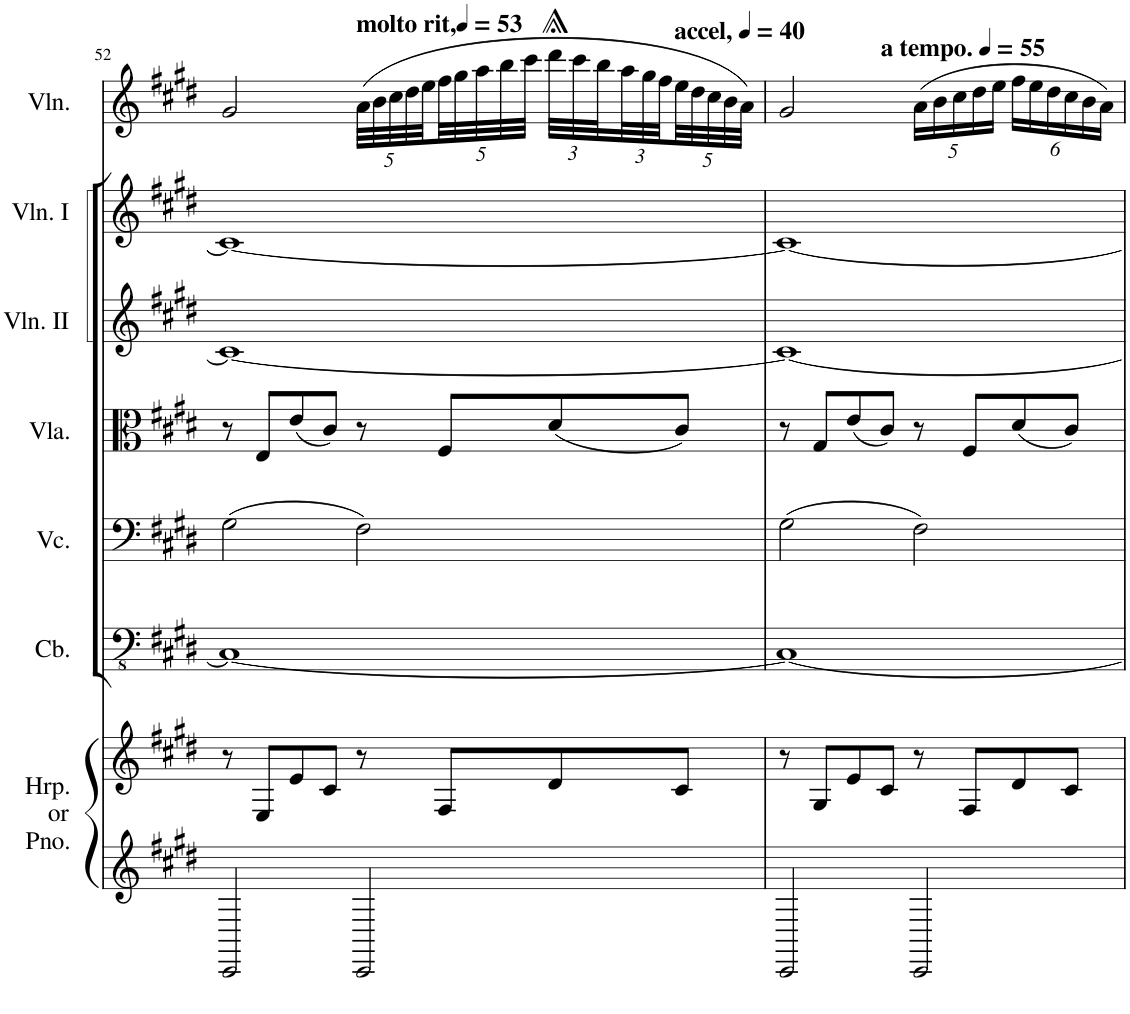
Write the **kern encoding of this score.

**kern	**kern	**kern	**kern	**kern	**kern	**kern	**kern
*part7	*part7	*part6	*part5	*part4	*part3	*part2	*part1
*staff8	*staff7	*staff6	*staff5	*staff4	*staff3	*staff2	*staff1
*I"Harp or Piano	*	*I"Contrabass	*I"Violoncello	*I"Viola	*I"Violin II	*I"Violin I	*I"Violin
*I'Hrp. or Pno.	*	*I'Cb.	*I'Vc.	*I'Vla.	*I'Vln. II	*I'Vln. I	*I'Vln.
!!LO:PB:g=z
*clefG2	*clefG2	*clefFv4	*clefF4	*clefC3	*clefG2	*clefG2	*clefG2
*k[f#c#g#d#]	*k[f#c#g#d#]	*k[f#c#g#d#]	*k[f#c#g#d#]	*k[f#c#g#d#]	*k[f#c#g#d#]	*k[f#c#g#d#]	*k[f#c#g#d#]
*M4/4	*M4/4	*M4/4	*M4/4	*M4/4	*M4/4	*M4/4	*M4/4
=52	=52	=52	=52	=52	=52	=52	=52
2CC#/	8r	1CC#_	(2G#\	8r	1c#_	1c#_	2g#/
.	8E/L	.	.	8E/L	.	.	.
.	8e/	.	.	(8e/	.	.	.
.	8c#/J	.	.	8c#/J)	.	.	.
*	*	*	*	*	*	*	*Xbrackettup
*	*	*	*	*	*	*	*MM53
!	!	!	!	!	!	!	!LO:TX:a:B:t=molto rit,
2CC#/	8r	.	2F#\)	8r	.	.	(40a\LLL
.	.	.	.	.	.	.	40b\
.	.	.	.	.	.	.	40cc#\
.	.	.	.	.	.	.	40dd#\
.	.	.	.	.	.	.	40ee\
.	8F#/L	.	.	8F#/L	.	.	40ff#\
.	.	.	.	.	.	.	40gg#\
.	.	.	.	.	.	.	40aa\
.	.	.	.	.	.	.	40bb\
.	.	.	.	.	.	.	40ccc#\JJJ
.	8d#/	.	.	(8d#/	.	.	48ddd#;<\LLL
.	.	.	.	.	.	.	48ccc#\
.	.	.	.	.	.	.	48bb\
.	.	.	.	.	.	.	48aa\
.	.	.	.	.	.	.	48gg#\
.	.	.	.	.	.	.	48ff#\
*	*	*	*	*	*	*	*MM40
!	!	!	!	!	!	!	!LO:TX:a:B:t=accel,
.	8c#/J	.	.	8c#/J)	.	.	40ee\
.	.	.	.	.	.	.	40dd#\
.	.	.	.	.	.	.	40cc#\
.	.	.	.	.	.	.	40b\
.	.	.	.	.	.	.	40a\JJJ)
=53	=53	=53	=53	=53	=53	=53	=53
*	*	*	*	*	*	*	*^
2CC#/	8r	1CC#_	(2G#\	8r	1c#_	1c#_	2g#/	4.ryy
.	8G#/L	.	.	8G#/L	.	.	.	.
.	8e/	.	.	(8e/	.	.	.	.
*	*	*	*	*	*	*	*MM55	*
!	!	!	!	!	!	!	!	!LO:TX:a:B:t=a tempo.
.	8c#/J	.	.	8c#/J)	.	.	.	2ryy
2CC#/	8r	.	2F#\)	8r	.	.	(20a\LL	.
.	.	.	.	.	.	.	20b\	.
.	.	.	.	.	.	.	20cc#\	.
.	8F#/L	.	.	8F#/L	.	.	.	.
.	.	.	.	.	.	.	20dd#\	.
.	.	.	.	.	.	.	20ee\JJ	.
.	8d#/	.	.	(8d#/	.	.	24ff#\LL	.
.	.	.	.	.	.	.	24ee\	.
.	.	.	.	.	.	.	24dd#\	.
.	8c#/J	.	.	8c#/J)	.	.	24cc#\	8ryy
.	.	.	.	.	.	.	24b\	.
.	.	.	.	.	.	.	24a\JJ)	.
*	*	*	*	*	*	*	*v	*v
=	=	=	=	=	=	=	=
*-	*-	*-	*-	*-	*-	*-	*-
